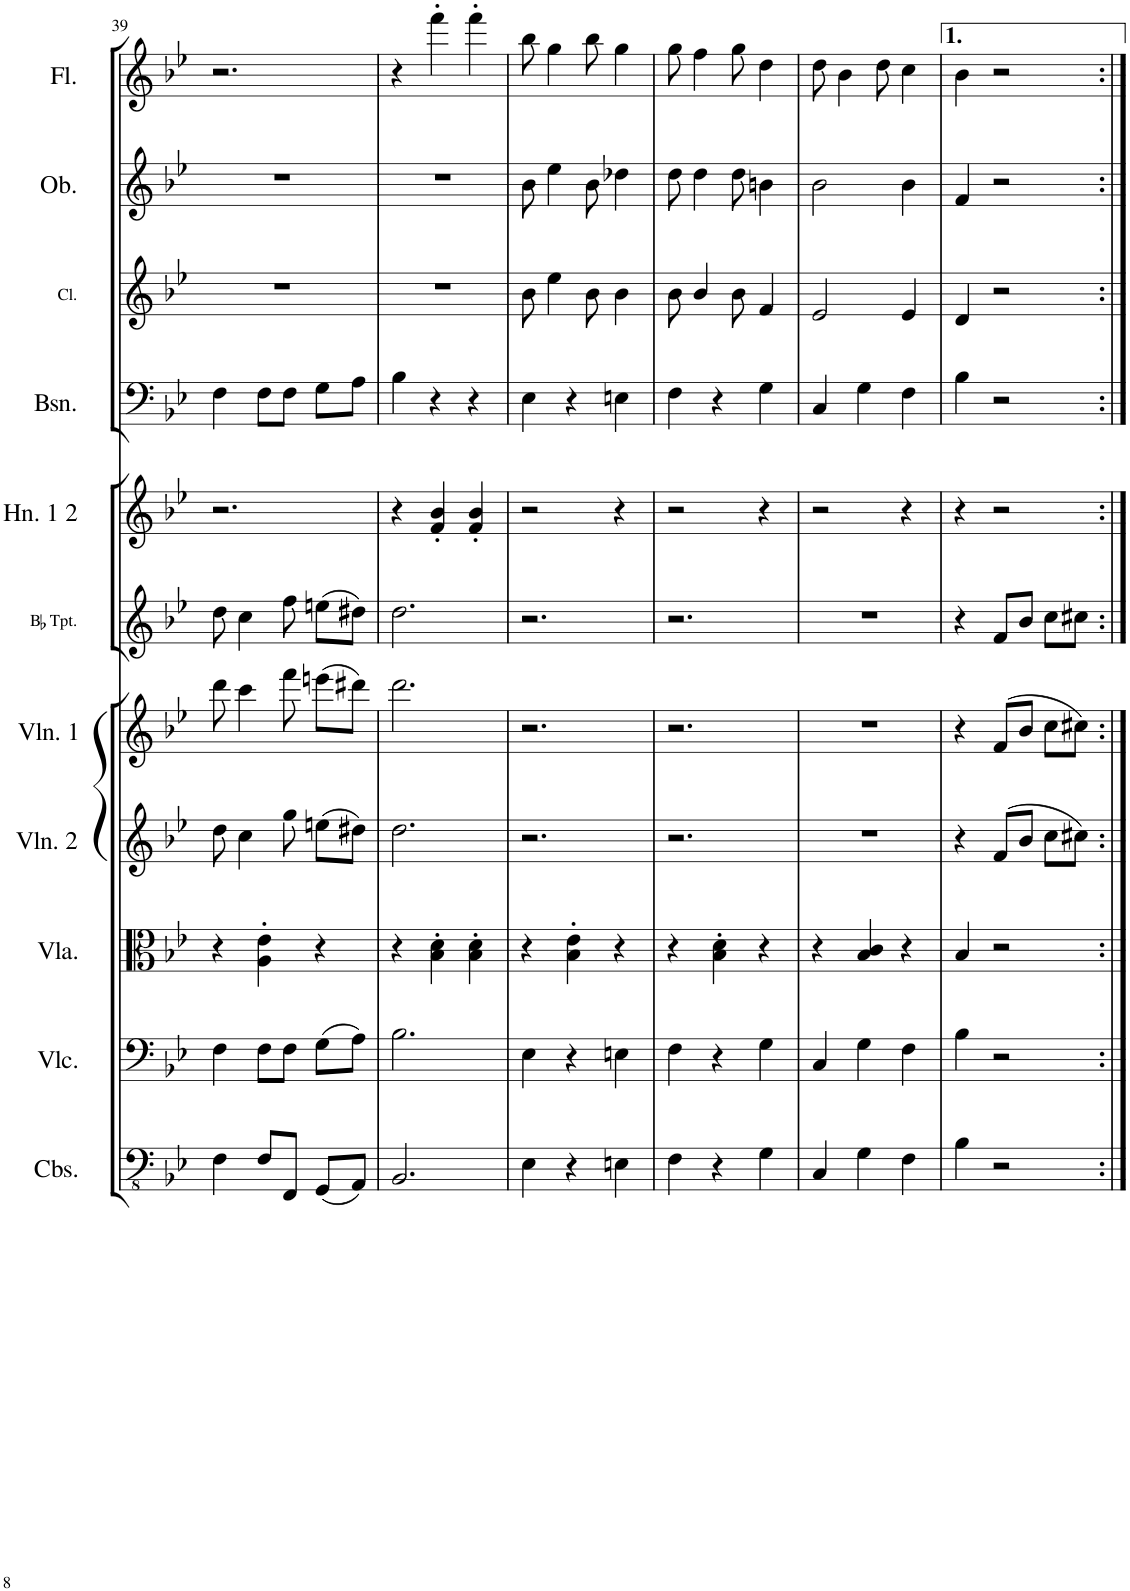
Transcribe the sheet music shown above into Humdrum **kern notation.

**kern	**kern	**kern	**kern	**kern	**kern	**kern	**kern	**kern	**kern	**kern
*part11	*part10	*part9	*part8	*part7	*part6	*part5	*part4	*part3	*part2	*part1
*staff11	*staff10	*staff9	*staff8	*staff7	*staff6	*staff5	*staff4	*staff3	*staff2	*staff1
*I"Basses	*I"Cellos	*I"Violas	*I"Violins 2	*I"Violins 1	*I"B Flat Trumpet	*I"F Horn 1 2	*I"Bassoon	*I"B Flat Clarinet	*I"Oboe	*I"Flute
*	*	*I'Vla.	*I'Vln. 2	*I'Vln. 1	*	*I'Hn. 1 2	*I'Bsn.	*I'Cl.	*I'Ob.	*I'Fl.
!!LO:PB:g=z
*clefFv4	*clefF4	*clefC3	*clefG2	*clefG2	*clefG2	*clefG2	*clefF4	*clefG2	*clefG2	*clefG2
*ITrd7c12	*	*	*	*	*ITrd1c2	*ITrd4c7	*	*ITrd1c2	*	*
*k[b-e-]	*k[b-e-]	*k[b-e-]	*k[b-e-]	*k[b-e-]	*k[b-e-]	*k[b-e-]	*k[b-e-]	*k[b-e-]	*k[b-e-]	*k[b-e-]
*M3/4	*M3/4	*M3/4	*M3/4	*M3/4	*M3/4	*M3/4	*M3/4	*M3/4	*M3/4	*M3/4
=39	=39	=39	=39	=39	=39	=39	=39	=39	=39	=39
4FF\	4F\	4r	8dd\	8ddd\	8dd\	2.r	4F\	2.r	2.r	2.r
.	.	.	4cc\	4ccc\	4cc\	.	.	.	.	.
8FF/L	8F\L	4A\' 4e-\'	.	.	.	.	8F\L	.	.	.
8FFF/J	8F\J	.	8ff\	8fff\	8ff\	.	8F\J	.	.	.
(8GGG/L	(8G\L	4r	(8een\L	(8eeen\L	(8een\L	.	8G\L	.	.	.
8AAA/J)	8A\J)	.	8dd#X\J)	8ddd#X\J)	8dd#X\J)	.	8A\J	.	.	.
=40	=40	=40	=40	=40	=40	=40	=40	=40	=40	=40
2.BBB-/	2.B-\	4r	2.dd\	2.ddd\	2.dd\	4r	4B-\	2.r	2.r	4r
.	.	4B-\' 4d\'	.	.	.	4f/' 4b-/'	4r	.	.	4fff'\
.	.	4B-\' 4d\'	.	.	.	4f/' 4b-/'	4r	.	.	4fff'\
=41	=41	=41	=41	=41	=41	=41	=41	=41	=41	=41
4EE-\	4E-\	4r	2.r	2.r	2.r	2r	4E-\	8b-\	8b-\	8bb-\
.	.	.	.	.	.	.	.	4ee-\	4ee-\	4gg\
4r	4r	4B-\' 4e-\'	.	.	.	.	4r	.	.	.
.	.	.	.	.	.	.	.	8b-\	8b-\	8bb-\
4EEn\	4En\	4r	.	.	.	4r	4En\	4b-\	4dd-X\	4gg\
=42	=42	=42	=42	=42	=42	=42	=42	=42	=42	=42
4FF\	4F\	4r	2.r	2.r	2.r	2r	4F\	8b-\	8dd\	8gg\
.	.	.	.	.	.	.	.	4b-/	4dd\	4ff\
4r	4r	4B-\' 4d\'	.	.	.	.	4r	.	.	.
.	.	.	.	.	.	.	.	8b-\	8dd\	8gg\
4GG\	4G\	4r	.	.	.	4r	4G\	4f/	4bn\	4dd\
=43	=43	=43	=43	=43	=43	=43	=43	=43	=43	=43
4CC/	4C/	4r	2.r	2.r	2.r	2r	4C/	2e-/	2b-\	8dd\
.	.	.	.	.	.	.	.	.	.	4b-\
4GG\	4G\	4B-/ 4c/	.	.	.	.	4G\	.	.	.
.	.	.	.	.	.	.	.	.	.	8dd\
4FF\	4F\	4r	.	.	.	4r	4F\	4e-/	4b-\	4cc\
=44	=44	=44	=44	=44	=44	=44	=44	=44	=44	=44
4BB-\	4B-\	4B-/	4r	4r	4r	4r	4B-\	4d/	4f/	4b-\
2r	2r	2r	(8f/L	(8f/L	8f/L	2r	2r	2r	2r	2r
.	.	.	8b-/J	8b-/J	8b-/J	.	.	.	.	.
.	.	.	8cc\L	8cc\L	8cc\L	.	.	.	.	.
.	.	.	8cc#X\J)	8cc#X\J)	8cc#X\J	.	.	.	.	.
=:|!	=:|!	=:|!	=:|!	=:|!	=:|!	=:|!	=:|!	=:|!	=:|!	=:|!
*-	*-	*-	*-	*-	*-	*-	*-	*-	*-	*-
